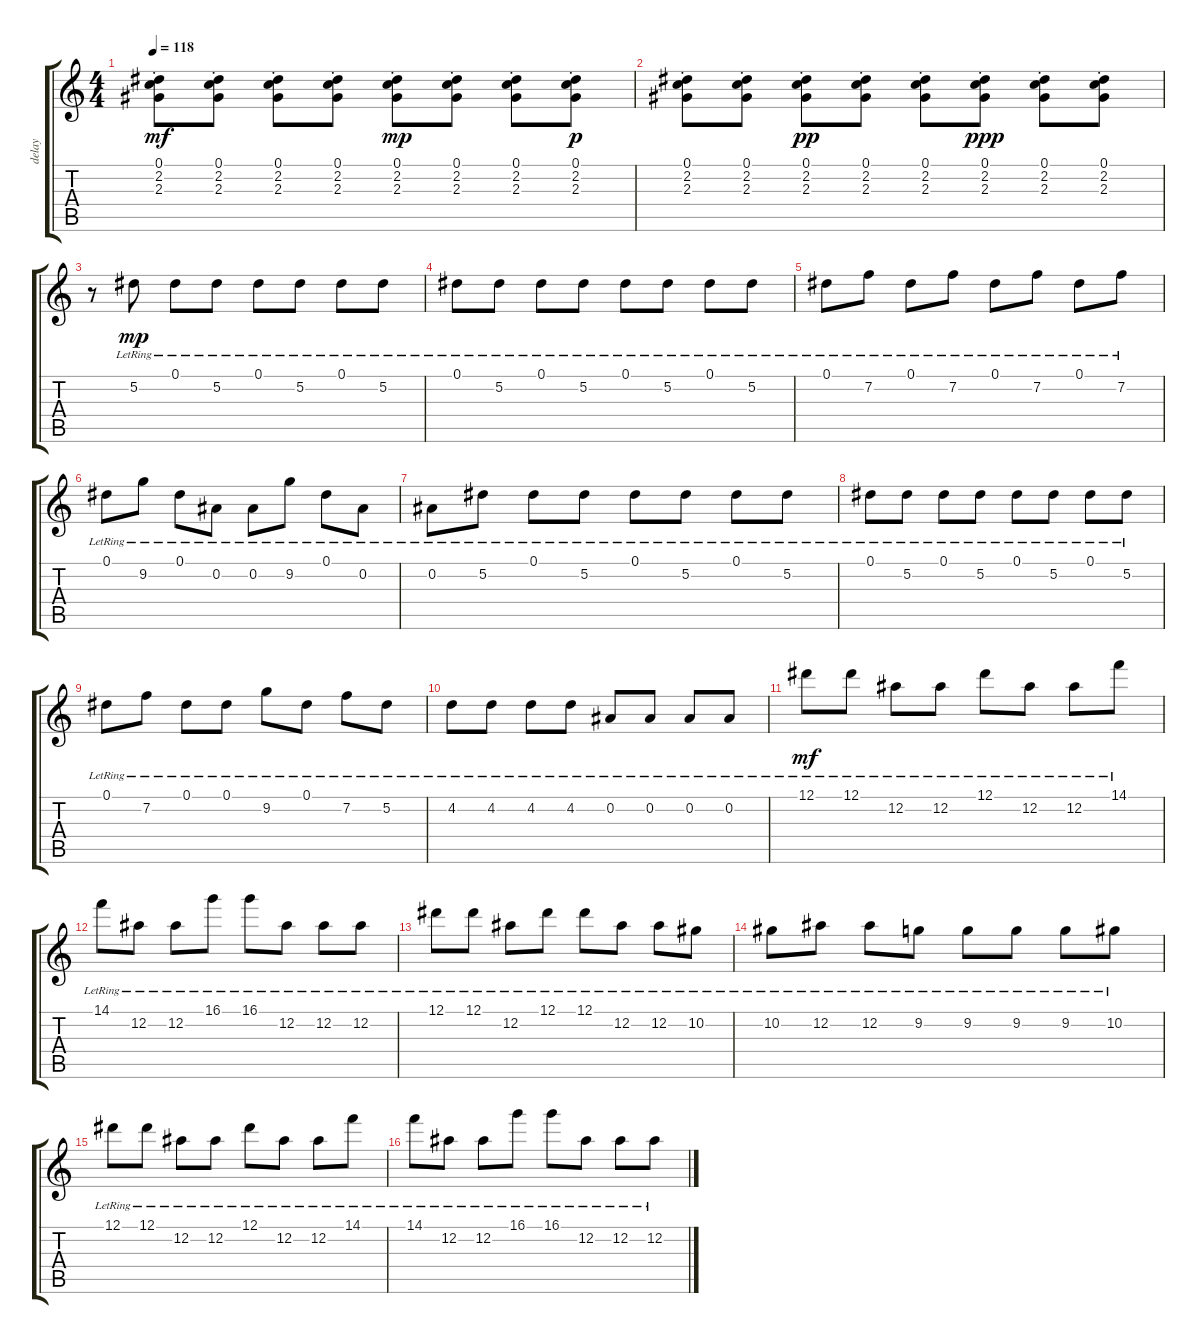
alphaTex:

\track ("delay" "delay") {instrument electricguitarjazz}
\staff {score tabs}
\tuning (Eb4 Bb3 Gb3 Db3 Ab2 Eb2) {hide}
\ts (4 4)
\tempo 118
\clef g2
\ks c
(0.1{st} 2.2{st} 2.3{st}).8{dy mf} (0.1{st} 2.2{st} 2.3{st}).8 (0.1{st} 2.2{st} 2.3{st}).8 (0.1{st} 2.2{st} 2.3{st}).8 (0.1{st} 2.2{st} 2.3{st}).8{dy mp} (0.1{st} 2.2{st} 2.3{st}).8 (0.1{st} 2.2{st} 2.3{st}).8 (0.1{st} 2.2{st} 2.3{st}).8{dy p} |
(0.1{st} 2.2{st} 2.3{st}).8 (0.1{st} 2.2{st} 2.3{st}).8 (0.1{st} 2.2{st} 2.3{st}).8{dy pp} (0.1{st} 2.2{st} 2.3{st}).8 (0.1{st} 2.2{st} 2.3{st}).8 (0.1{st} 2.2{st} 2.3{st}).8{dy ppp} (0.1{st} 2.2{st} 2.3{st}).8 (0.1{st} 2.2{st} 2.3{st}).8 |
r.8 5.2{lr}.8{dy mp} 0.1{lr}.8 5.2{lr}.8 0.1{lr}.8 5.2{lr}.8 0.1{lr}.8 5.2{lr}.8 |
0.1{lr}.8 5.2{lr}.8 0.1{lr}.8 5.2{lr}.8 0.1{lr}.8 5.2{lr}.8 0.1{lr}.8 5.2{lr}.8 |
0.1{lr}.8 7.2{lr}.8 0.1{lr}.8 7.2{lr}.8 0.1{lr}.8 7.2{lr}.8 0.1{lr}.8 7.2{lr}.8 |
0.1{lr}.8 9.2{lr}.8 0.1{lr}.8 0.2{lr}.8 0.2{lr}.8 9.2{lr}.8 0.1{lr}.8 0.2{lr}.8 |
0.2{lr}.8 5.2{lr}.8 0.1{lr}.8 5.2{lr}.8 0.1{lr}.8 5.2{lr}.8 0.1{lr}.8 5.2{lr}.8 |
0.1{lr}.8 5.2{lr}.8 0.1{lr}.8 5.2{lr}.8 0.1{lr}.8 5.2{lr}.8 0.1{lr}.8 5.2{lr}.8 |
0.1{lr}.8 7.2{lr}.8 0.1{lr}.8 0.1{lr}.8 9.2{lr}.8 0.1{lr}.8 7.2{lr}.8 5.2{lr}.8 |
4.2{lr}.8 4.2{lr}.8 4.2{lr}.8 4.2{lr}.8 0.2{lr}.8 0.2{lr}.8 0.2{lr}.8 0.2{lr}.8 |
12.1{lr}.8{dy mf} 12.1{lr}.8 12.2{lr}.8 12.2{lr}.8 12.1{lr}.8 12.2{lr}.8 12.2{lr}.8 14.1{lr}.8 |
14.1{lr}.8 12.2{lr}.8 12.2{lr}.8 16.1{lr}.8 16.1{lr}.8 12.2{lr}.8 12.2{lr}.8 12.2{lr}.8 |
12.1{lr}.8 12.1{lr}.8 12.2{lr}.8 12.1{lr}.8 12.1{lr}.8 12.2{lr}.8 12.2{lr}.8 10.2{lr}.8 |
10.2{lr}.8 12.2{lr}.8 12.2{lr}.8 9.2{lr}.8 9.2{lr}.8 9.2{lr}.8 9.2{lr}.8 10.2{lr}.8 |
12.1{lr}.8 12.1{lr}.8 12.2{lr}.8 12.2{lr}.8 12.1{lr}.8 12.2{lr}.8 12.2{lr}.8 14.1{lr}.8 |
14.1{lr}.8 12.2{lr}.8 12.2{lr}.8 16.1{lr}.8 16.1{lr}.8 12.2{lr}.8 12.2{lr}.8 12.2{lr}.8
